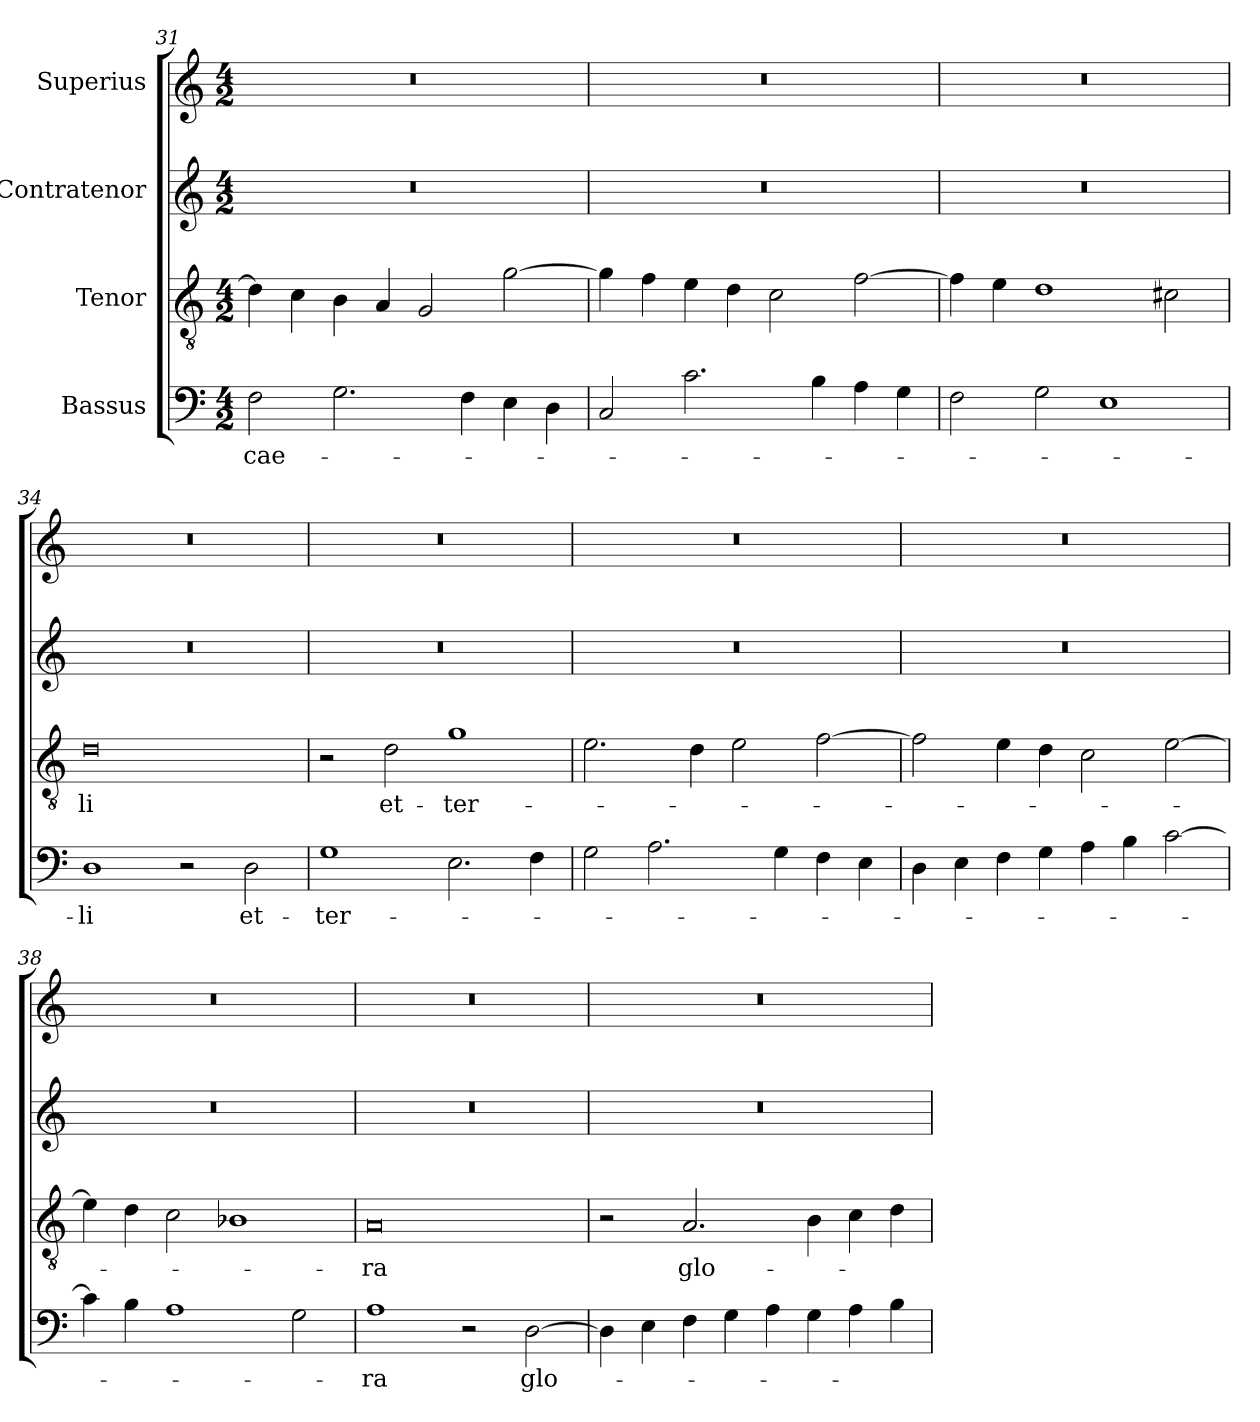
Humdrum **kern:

**kern	**text	**kern	**text	**kern	**kern
*part4	*part4	*part3	*part3	*part2	*part1
*staff4	*staff4	*staff3	*staff3	*staff2	*staff1
*I"Bassus	*	*I"Tenor	*	*I"Contratenor	*I"Superius
*clefF4	*	*clefGv2	*	*clefG2	*clefG2
*k[]	*	*k[]	*	*k[]	*k[]
*M4/2	*	*M4/2	*	*M4/2	*M4/2
=31	=31	=31	=31	=31	=31
2F\	cae-	4d\]	.	0r	0r
.	.	4c\	.	.	.
2.G\	.	4B\	.	.	.
.	.	4A/	.	.	.
.	.	2G/	.	.	.
4F\	.	.	.	.	.
4E\	.	[2g\	.	.	.
4D\	.	.	.	.	.
=32	=32	=32	=32	=32	=32
2C/	.	4g\]	.	0r	0r
.	.	4f\	.	.	.
2.c\	.	4e\	.	.	.
.	.	4d\	.	.	.
.	.	2c\	.	.	.
4B\	.	.	.	.	.
4A\	.	[2f\	.	.	.
4G\	.	.	.	.	.
=33	=33	=33	=33	=33	=33
2F\	.	4f\]	.	0r	0r
.	.	4e\	.	.	.
2G\	.	1d\	.	.	.
1E\	.	.	.	.	.
.	.	2c#X\	.	.	.
=34	=34	=34	=34	=34	=34
1D\	-li	0d\	-li	0r	0r
2r	.	.	.	.	.
2D\	et-	.	.	.	.
=35	=35	=35	=35	=35	=35
1G\	ter-	2r	.	0r	0r
.	.	2d\	et-	.	.
2.E\	.	1g\	ter-	.	.
4F\	.	.	.	.	.
=36	=36	=36	=36	=36	=36
2G\	.	2.e\	.	0r	0r
2.A\	.	.	.	.	.
.	.	4d\	.	.	.
.	.	2e\	.	.	.
4G\	.	.	.	.	.
4F\	.	[2f\	.	.	.
4E\	.	.	.	.	.
=37	=37	=37	=37	=37	=37
4D\	.	2f\]	.	0r	0r
4E\	.	.	.	.	.
4F\	.	4e\	.	.	.
4G\	.	4d\	.	.	.
4A\	.	2c\	.	.	.
4B\	.	.	.	.	.
[2c\	.	[2e\	.	.	.
=38	=38	=38	=38	=38	=38
4c\]	.	4e\]	.	0r	0r
4B\	.	4d\	.	.	.
1A\	.	2c\	.	.	.
.	.	1B-X\	.	.	.
2G\	.	.	.	.	.
=39	=39	=39	=39	=39	=39
1A\	-ra	0A/	-ra	0r	0r
2r	.	.	.	.	.
[2D\	glo-	.	.	.	.
=40	=40	=40	=40	=40	=40
4D\]	.	2r	.	0r	0r
4E\	.	.	.	.	.
4F\	.	2.A/	glo-	.	.
4G\	.	.	.	.	.
4A\	.	.	.	.	.
4G\	.	4B\	.	.	.
4A\	.	4c\	.	.	.
4B\	.	4d\	.	.	.
=	=	=	=	=	=
*-	*-	*-	*-	*-	*-
